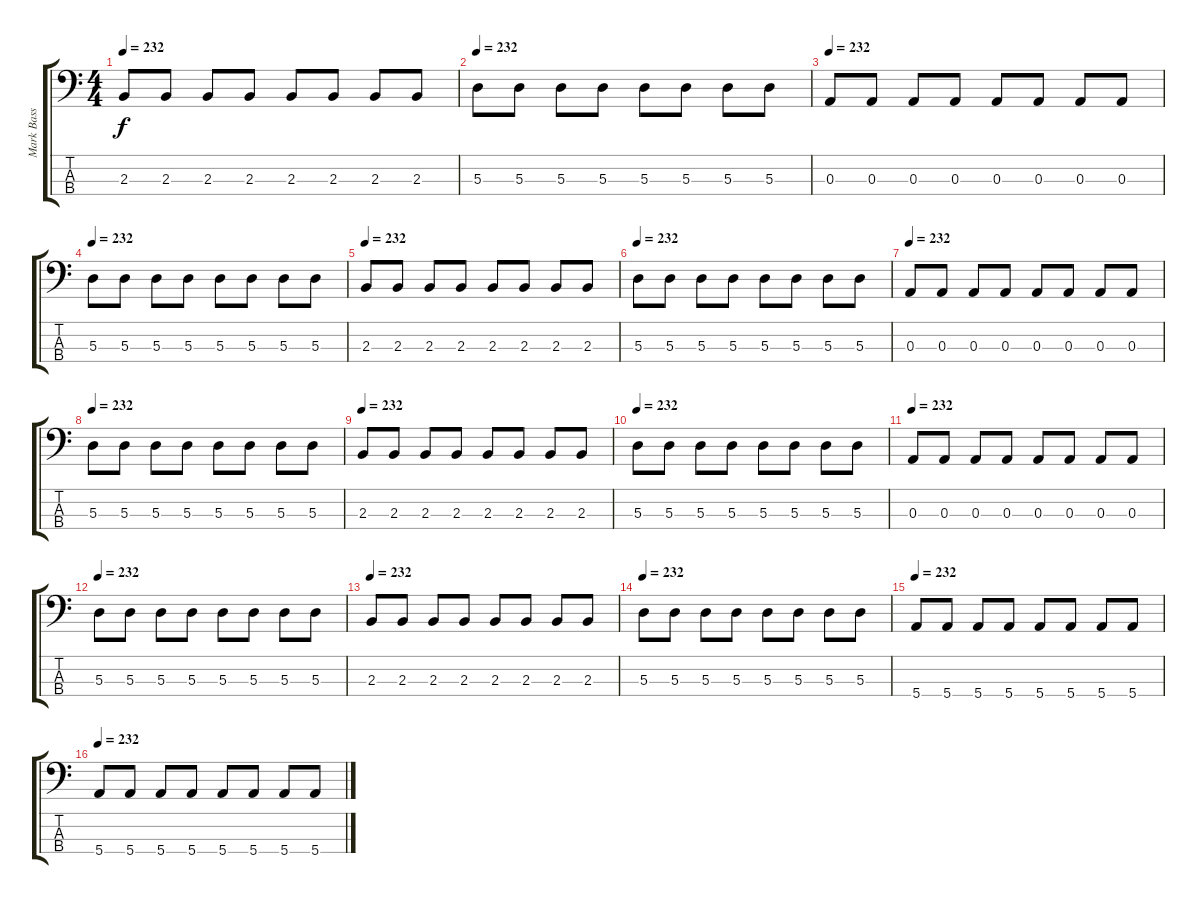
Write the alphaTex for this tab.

\track ("Mark Bass" "Mark Bass") {instrument electricbasspick}
\staff {score tabs}
\tuning (G2 D2 A1 E1) {hide}
\ts (4 4)
\tempo 232
\clef f4
\ks c
2.3.8{dy f} 2.3.8 2.3.8 2.3.8 2.3.8 2.3.8 2.3.8 2.3.8 |
\tempo 232
5.3.8 5.3.8 5.3.8 5.3.8 5.3.8 5.3.8 5.3.8 5.3.8 |
\tempo 232
0.3.8 0.3.8 0.3.8 0.3.8 0.3.8 0.3.8 0.3.8 0.3.8 |
\tempo 232
5.3.8 5.3.8 5.3.8 5.3.8 5.3.8 5.3.8 5.3.8 5.3.8 |
\tempo 232
2.3.8 2.3.8 2.3.8 2.3.8 2.3.8 2.3.8 2.3.8 2.3.8 |
\tempo 232
5.3.8 5.3.8 5.3.8 5.3.8 5.3.8 5.3.8 5.3.8 5.3.8 |
\tempo 232
0.3.8 0.3.8 0.3.8 0.3.8 0.3.8 0.3.8 0.3.8 0.3.8 |
\tempo 232
5.3.8 5.3.8 5.3.8 5.3.8 5.3.8 5.3.8 5.3.8 5.3.8 |
\tempo 232
2.3.8 2.3.8 2.3.8 2.3.8 2.3.8 2.3.8 2.3.8 2.3.8 |
\tempo 232
5.3.8 5.3.8 5.3.8 5.3.8 5.3.8 5.3.8 5.3.8 5.3.8 |
\tempo 232
0.3.8 0.3.8 0.3.8 0.3.8 0.3.8 0.3.8 0.3.8 0.3.8 |
\tempo 232
5.3.8 5.3.8 5.3.8 5.3.8 5.3.8 5.3.8 5.3.8 5.3.8 |
\tempo 232
2.3.8 2.3.8 2.3.8 2.3.8 2.3.8 2.3.8 2.3.8 2.3.8 |
\tempo 232
5.3.8 5.3.8 5.3.8 5.3.8 5.3.8 5.3.8 5.3.8 5.3.8 |
\tempo 232
5.4.8 5.4.8 5.4.8 5.4.8 5.4.8 5.4.8 5.4.8 5.4.8 |
\tempo 232
5.4.8 5.4.8 5.4.8 5.4.8 5.4.8 5.4.8 5.4.8 5.4.8
